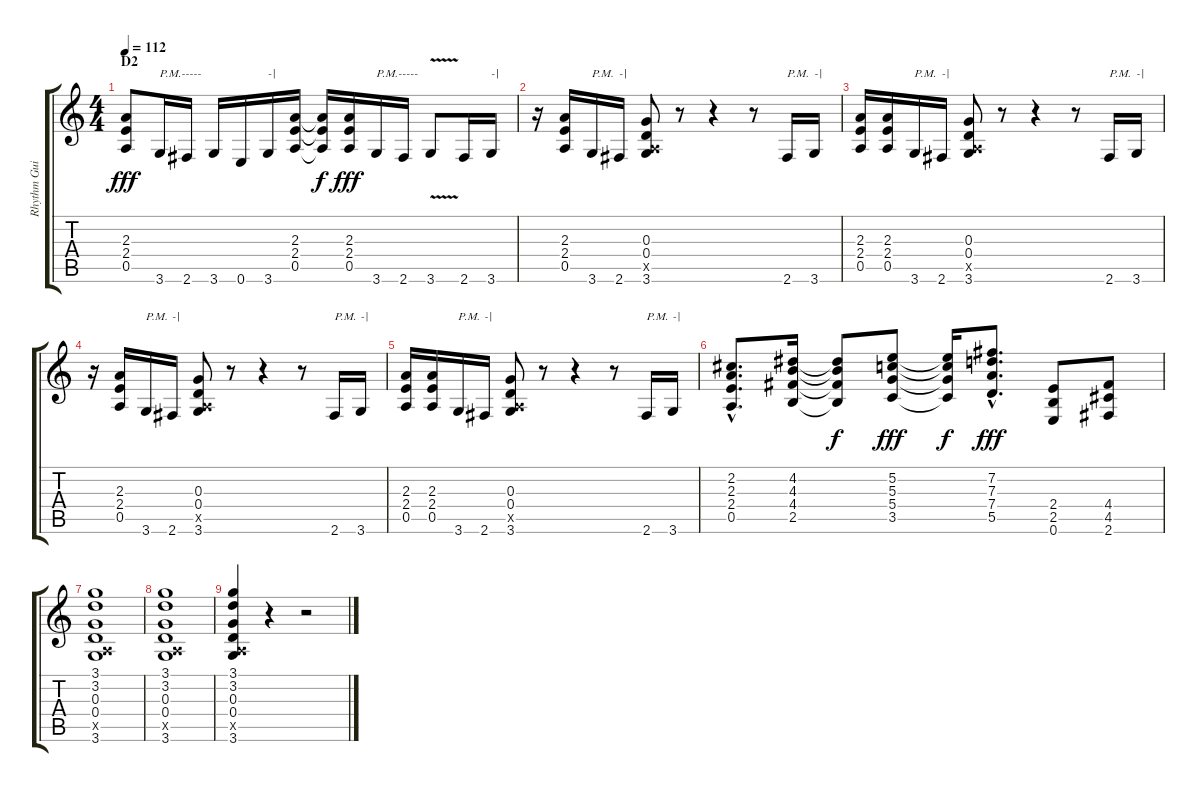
\track ("Rhythm Guitar" "Rhythm Gui") {instrument distortionguitar}
\staff {score tabs}
\tuning (E4 B3 G3 D3 A2 E2) {hide}
\ts (4 4)
\section ("" "D2")
\tempo 112
\clef g2
\ks c
(2.3 2.4 0.5).8{dy fff} 3.6.16{txt "P.M.-----"} 2.6.16 3.6.16 0.6.16 3.6.16{txt "-|"} (2.3 2.4 0.5).16 (2.3{t} 2.4{t} 0.5{t}).16{dy f} (2.3 2.4 0.5).16{dy fff} 3.6.16{txt "P.M.-----"} 2.6.16 3.6{v}.8 2.6.16 3.6.16{txt "-|"} |
r.16 (2.3 2.4 0.5).16 3.6.16{txt "P.M."} 2.6.16{txt "-|"} (0.3 0.4 0.5{x} 3.6).8 r.8 r.4 r.8 2.6.16{txt "P.M."} 3.6.16{txt "-|"} |
(2.3 2.4 0.5).16 (2.3 2.4 0.5).16 3.6.16{txt "P.M."} 2.6.16{txt "-|"} (0.3 0.4 0.5{x} 3.6).8 r.8 r.4 r.8 2.6.16{txt "P.M."} 3.6.16{txt "-|"} |
r.16 (2.3 2.4 0.5).16 3.6.16{txt "P.M."} 2.6.16{txt "-|"} (0.3 0.4 0.5{x} 3.6).8 r.8 r.4 r.8 2.6.16{txt "P.M."} 3.6.16{txt "-|"} |
(2.3 2.4 0.5).16 (2.3 2.4 0.5).16 3.6.16{txt "P.M."} 2.6.16{txt "-|"} (0.3 0.4 0.5{x} 3.6).8 r.8 r.4 r.8 2.6.16{txt "P.M."} 3.6.16{txt "-|"} |
(2.2{hac} 2.3{hac} 2.4{hac} 0.5{hac}).8{d} (4.2 4.3 4.4 2.5).16 (4.2{t} 4.3{t} 4.4{t} 2.5{t}).8{dy f} (5.2 5.3 5.4 3.5).8{dy fff} (5.2{t} 5.3{t} 5.4{t} 3.5{t}).16{dy f} (7.2{hac} 7.3{hac} 7.4{hac} 5.5{hac}).8{d dy fff} (2.4 2.5 0.6).8 (4.4 4.5 2.6).8 |
(3.1 3.2 0.3 0.4 0.5{x} 3.6).1 |
(3.1 3.2 0.3 0.4 0.5{x} 3.6).1 |
(3.1 3.2 0.3 0.4 0.5{x} 3.6).4 r.4 r.2
